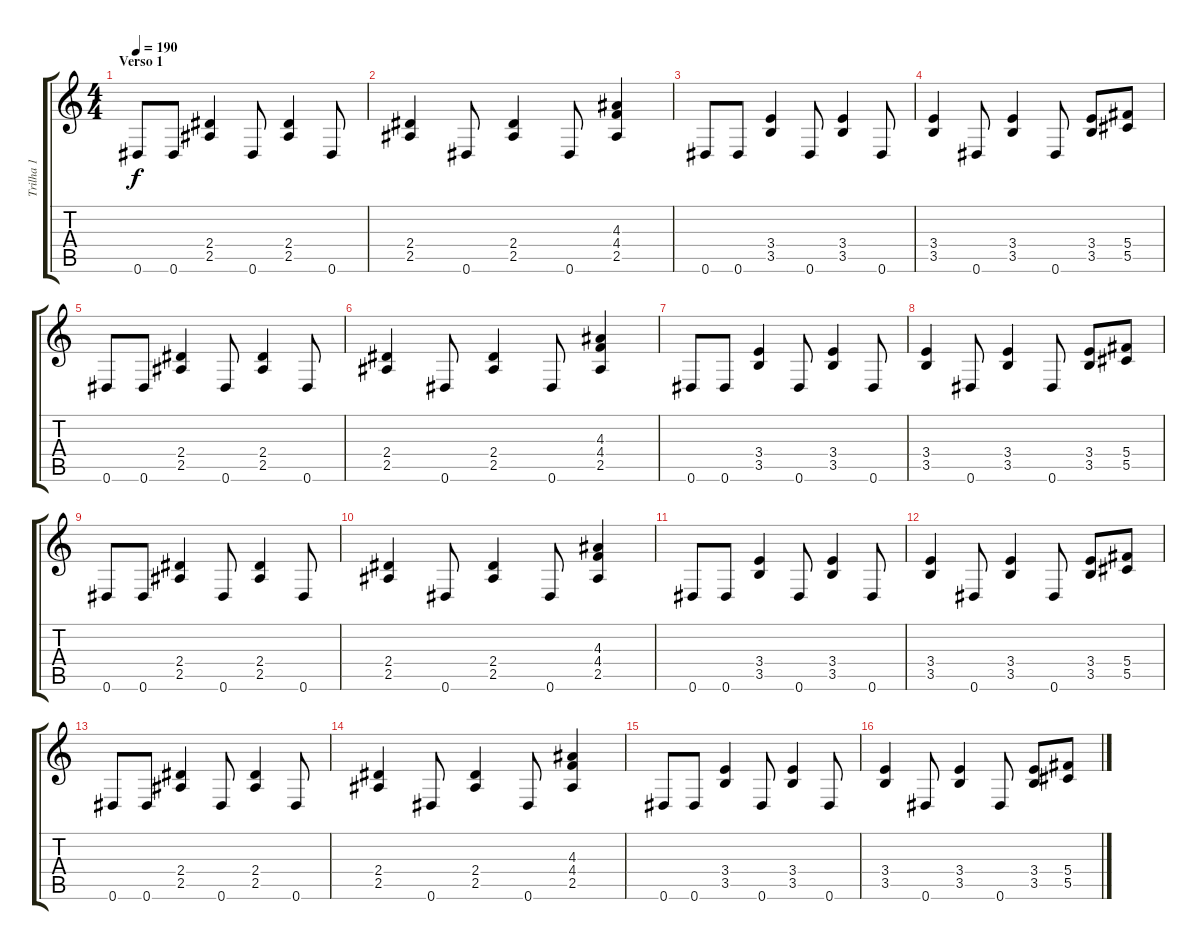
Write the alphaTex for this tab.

\track ("Trilha 1" "Trilha 1") {instrument distortionguitar}
\staff {score tabs}
\tuning (Eb4 Bb3 Gb3 Db3 Ab2 Eb2) {hide}
\ts (4 4)
\section ("" "Verso 1")
\tempo 190
\clef g2
\ks c
0.6.8{dy f} 0.6.8 (2.4 2.5).4 0.6.8 (2.4 2.5).4 0.6.8 |
(2.4 2.5).4 0.6.8 (2.4 2.5).4 0.6.8 (4.3 4.4 2.5).4 |
0.6.8 0.6.8 (3.4 3.5).4 0.6.8 (3.4 3.5).4 0.6.8 |
(3.4 3.5).4 0.6.8 (3.4 3.5).4 0.6.8 (3.4 3.5).8 (5.4 5.5).8 |
0.6.8 0.6.8 (2.4 2.5).4 0.6.8 (2.4 2.5).4 0.6.8 |
(2.4 2.5).4 0.6.8 (2.4 2.5).4 0.6.8 (4.3 4.4 2.5).4 |
0.6.8 0.6.8 (3.4 3.5).4 0.6.8 (3.4 3.5).4 0.6.8 |
(3.4 3.5).4 0.6.8 (3.4 3.5).4 0.6.8 (3.4 3.5).8 (5.4 5.5).8 |
0.6.8 0.6.8 (2.4 2.5).4 0.6.8 (2.4 2.5).4 0.6.8 |
(2.4 2.5).4 0.6.8 (2.4 2.5).4 0.6.8 (4.3 4.4 2.5).4 |
0.6.8 0.6.8 (3.4 3.5).4 0.6.8 (3.4 3.5).4 0.6.8 |
(3.4 3.5).4 0.6.8 (3.4 3.5).4 0.6.8 (3.4 3.5).8 (5.4 5.5).8 |
0.6.8 0.6.8 (2.4 2.5).4 0.6.8 (2.4 2.5).4 0.6.8 |
(2.4 2.5).4 0.6.8 (2.4 2.5).4 0.6.8 (4.3 4.4 2.5).4 |
0.6.8 0.6.8 (3.4 3.5).4 0.6.8 (3.4 3.5).4 0.6.8 |
(3.4 3.5).4 0.6.8 (3.4 3.5).4 0.6.8 (3.4 3.5).8 (5.4 5.5).8
